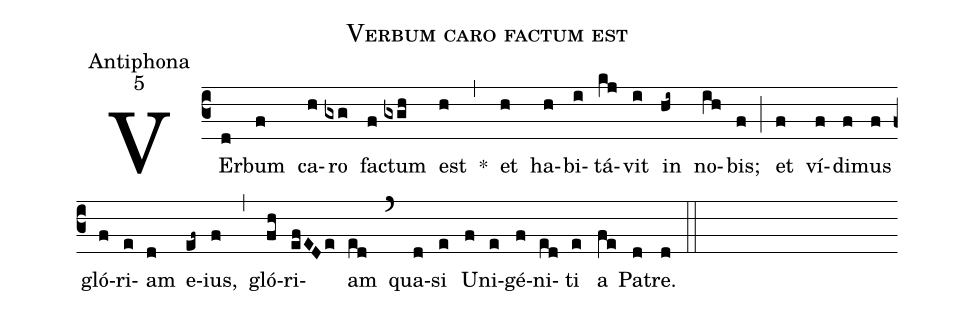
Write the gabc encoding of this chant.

name:Verbum caro factum est;
office-part:Antiphona;
mode:5;
%%
(c3)VEr(d)bum(f) ca(h)ro(gxg) fac(f)tum(gxgh) est(h) *(,) et(h) ha(h)bi(i)tá(kj)vit(i) in(hi~) no(ih)bis;(f) (;) et(f) ví(f)di(f)mus(f) gló(f)ri(e)am(d) e(ef~)ius,(f) (,) gló(fh)ri(efEDe)am(ed) (`) qua(d)si(e) U(f)ni(e)gé(f)ni(ed)ti(e) a(fe) Pa(d)tre.(d) (::)
